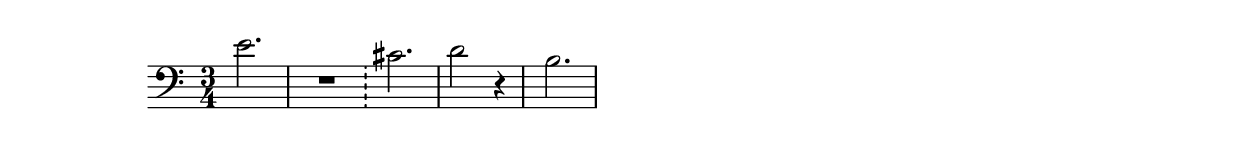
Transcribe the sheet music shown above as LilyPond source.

\version "2.19.82"
\language "english"

\header {
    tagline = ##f
}

\layout {}

\paper {}

\score {
    {
        {
            \numericTimeSignature
            \time 3/4
            \clef "bass"
            e'2.
            R2.
        }
        {
            \bar "!"
            cs'2.
            d'2
            r4
            b2.
        }
    }
}